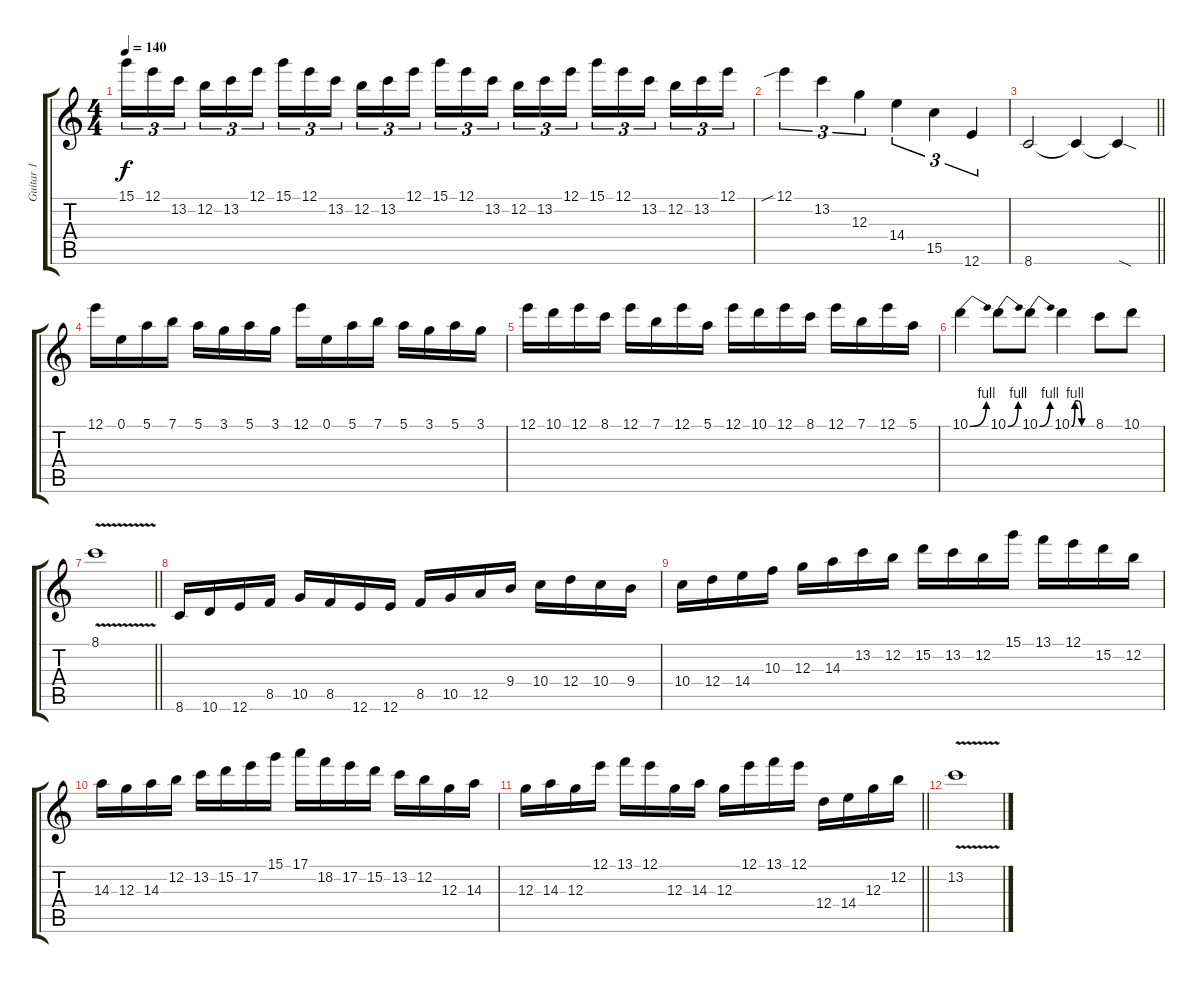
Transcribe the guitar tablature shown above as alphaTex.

\track ("Guitar 1" "Guitar 1") {instrument overdrivenguitar}
\staff {score tabs}
\tuning (E4 B3 G3 D3 A2 E2) {hide}
\ts (4 4)
\tempo 140
\clef g2
\ks c
15.1.16{tu (3 2) dy f} 12.1.16{tu (3 2)} 13.2.16{tu (3 2) beam splitsecondary} 12.2.16{tu (3 2)} 13.2.16{tu (3 2)} 12.1.16{tu (3 2)} 15.1.16{tu (3 2)} 12.1.16{tu (3 2)} 13.2.16{tu (3 2) beam splitsecondary} 12.2.16{tu (3 2)} 13.2.16{tu (3 2)} 12.1.16{tu (3 2)} 15.1.16{tu (3 2)} 12.1.16{tu (3 2)} 13.2.16{tu (3 2) beam splitsecondary} 12.2.16{tu (3 2)} 13.2.16{tu (3 2)} 12.1.16{tu (3 2)} 15.1.16{tu (3 2)} 12.1.16{tu (3 2)} 13.2.16{tu (3 2) beam splitsecondary} 12.2.16{tu (3 2)} 13.2.16{tu (3 2)} 12.1.16{tu (3 2)} |
12.1{sib}.4{tu (3 2)} 13.2.4{tu (3 2)} 12.3.4{tu (3 2)} 14.4.4{tu (3 2)} 15.5.4{tu (3 2)} 12.6.4{tu (3 2)} |
\barLineRight lightlight
8.6.2 8.6{t}.4 8.6{sod t}.4 |
12.1.16 0.1.16 5.1.16 7.1.16 5.1.16 3.1.16 5.1.16 3.1.16 12.1.16 0.1.16 5.1.16 7.1.16 5.1.16 3.1.16 5.1.16 3.1.16 |
12.1.16 10.1.16 12.1.16 8.1.16 12.1.16 7.1.16 12.1.16 5.1.16 12.1.16 10.1.16 12.1.16 8.1.16 12.1.16 7.1.16 12.1.16 5.1.16 |
10.1{be (bend 0 0 60 4)}.4 10.1{be (bend 0 0 60 4)}.8 10.1{be (bend 0 0 60 4)}.8 10.1{be (custom 0 0 10 4 20 4 30 0 60 0)}.4 8.1.8 10.1.8 |
\barLineRight lightlight
8.1{v}.1 |
8.6.16 10.6.16 12.6.16 8.5.16 10.5.16 8.5.16 12.6.16 12.6.16 8.5.16 10.5.16 12.5.16 9.4.16 10.4.16 12.4.16 10.4.16 9.4.16 |
10.4.16 12.4.16 14.4.16 10.3.16 12.3.16 14.3.16 13.2.16 12.2.16 15.2.16 13.2.16 12.2.16 15.1.16 13.1.16 12.1.16 15.2.16 12.2.16 |
14.3.16 12.3.16 14.3.16 12.2.16 13.2.16 15.2.16 17.2.16 15.1.16 17.1.16 18.2.16 17.2.16 15.2.16 13.2.16 12.2.16 12.3.16 14.3.16 |
\barLineRight lightlight
12.3.16 14.3.16 12.3.16 12.1.16 13.1.16 12.1.16 12.3.16 14.3.16 12.3.16 12.1.16 13.1.16 12.1.16 12.4.16 14.4.16 12.3.16 12.2.16 |
13.2{v}.1
